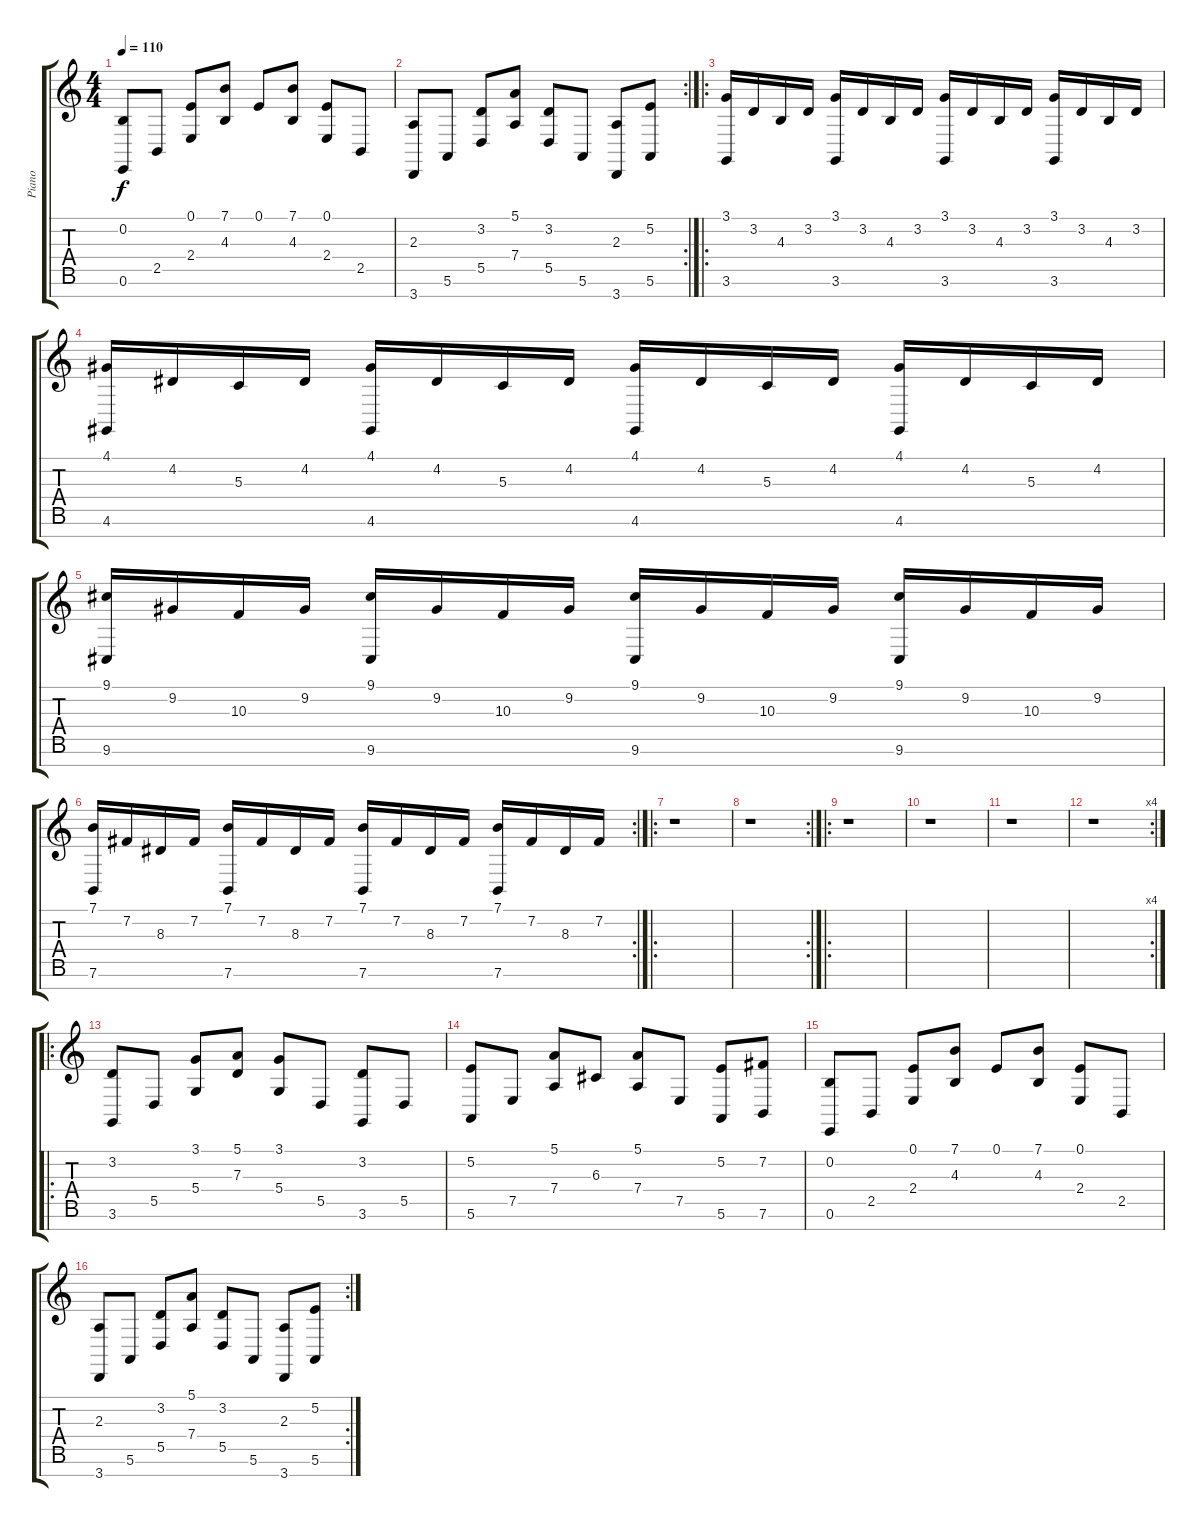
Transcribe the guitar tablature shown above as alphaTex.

\track ("Piano" "Piano") {instrument electricgrandpiano}
\staff {score tabs}
\tuning (E4 B3 G3 D3 A2 E2 B1) {hide}
\ts (4 4)
\tempo 110
\clef g2
\ks c
(0.2 0.6).8{dy f} 2.5.8 (0.1 2.4).8 (7.1 4.3).8 0.1.8 (7.1 4.3).8 (0.1 2.4).8 2.5.8 |
\rc 2
(2.3 3.7).8 5.6.8 (3.2 5.5).8 (5.1 7.4).8 (3.2 5.5).8 5.6.8 (2.3 3.7).8 (5.2 5.6).8 |
\ro
(3.1 3.6).16 3.2.16 4.3.16 3.2.16 (3.1 3.6).16 3.2.16 4.3.16 3.2.16 (3.1 3.6).16 3.2.16 4.3.16 3.2.16 (3.1 3.6).16 3.2.16 4.3.16 3.2.16 |
(4.1 4.6).16 4.2.16 5.3.16 4.2.16 (4.1 4.6).16 4.2.16 5.3.16 4.2.16 (4.1 4.6).16 4.2.16 5.3.16 4.2.16 (4.1 4.6).16 4.2.16 5.3.16 4.2.16 |
(9.1 9.6).16 9.2.16 10.3.16 9.2.16 (9.1 9.6).16 9.2.16 10.3.16 9.2.16 (9.1 9.6).16 9.2.16 10.3.16 9.2.16 (9.1 9.6).16 9.2.16 10.3.16 9.2.16 |
\rc 2
(7.1 7.6).16 7.2.16 8.3.16 7.2.16 (7.1 7.6).16 7.2.16 8.3.16 7.2.16 (7.1 7.6).16 7.2.16 8.3.16 7.2.16 (7.1 7.6).16 7.2.16 8.3.16 7.2.16 |
\ro
r.1 |
\rc 2
r.1 |
\ro
r.1 |
r.1 |
r.1 |
\rc 4
r.1 |
\ro
(3.2 3.6).8 5.5.8 (3.1 5.4).8 (5.1 7.3).8 (3.1 5.4).8 5.5.8 (3.2 3.6).8 5.5.8 |
(5.2 5.6).8 7.5.8 (5.1 7.4).8 6.3.8 (5.1 7.4).8 7.5.8 (5.2 5.6).8 (7.2 7.6).8 |
(0.2 0.6).8 2.5.8 (0.1 2.4).8 (7.1 4.3).8 0.1.8 (7.1 4.3).8 (0.1 2.4).8 2.5.8 |
\rc 2
(2.3 3.7).8 5.6.8 (3.2 5.5).8 (5.1 7.4).8 (3.2 5.5).8 5.6.8 (2.3 3.7).8 (5.2 5.6).8
